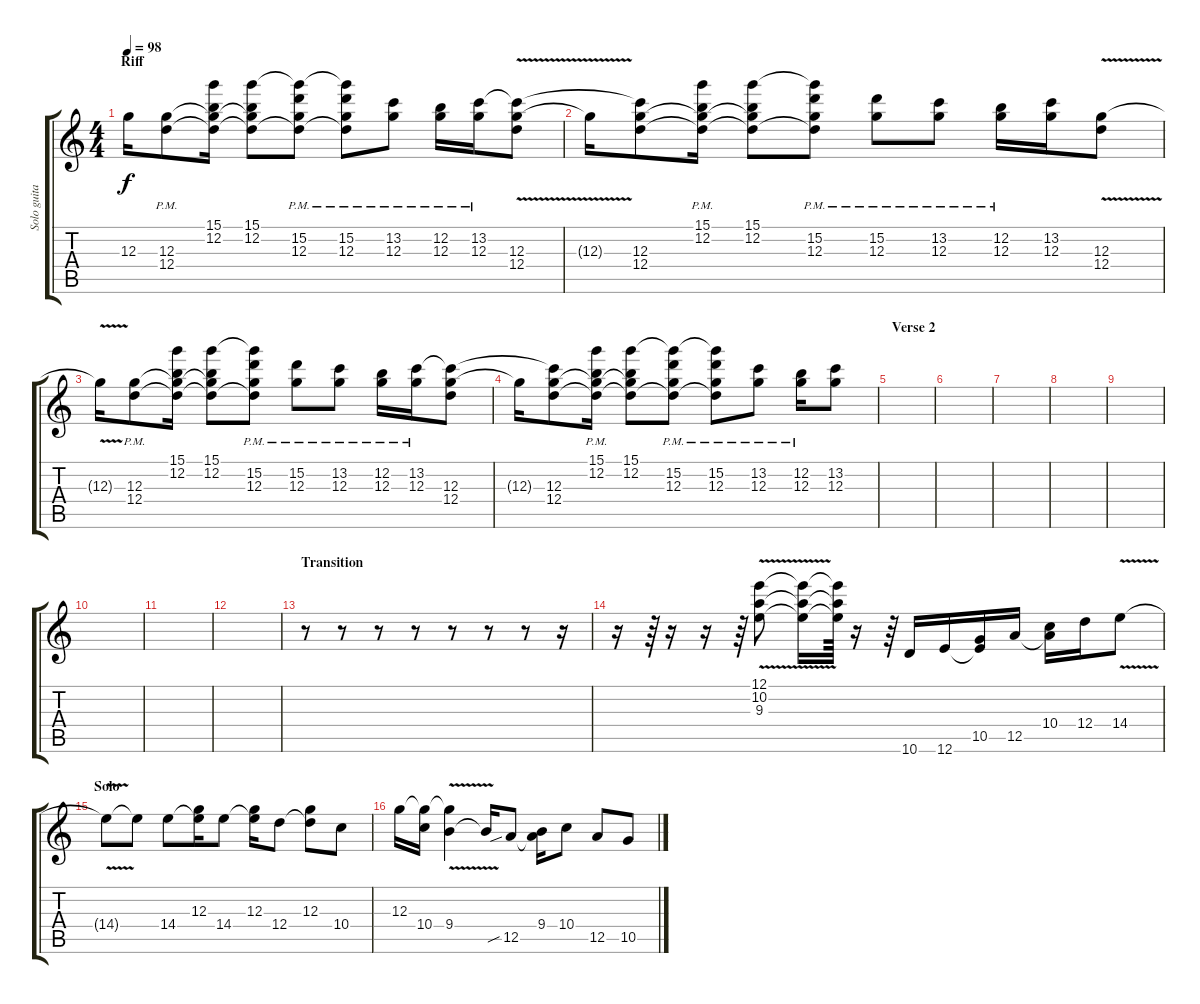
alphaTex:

\track ("Solo guitar" "Solo guita") {instrument electricguitarjazz}
\staff {score tabs}
\tuning (E4 B3 G3 D3 A2 E2) {hide}
\ts (4 4)
\section ("" "Riff")
\tempo 98
\clef g2
\ks c
12.3{t}.16{dy f} (12.3{pm} 12.4).8 (15.1 12.2 12.3{t} 12.4{t}).16 (15.1 12.2 12.3{t} 12.4{t}).8 (15.1{t} 15.2{pm} 12.3 12.4{t}).8 (15.1{t} 15.2{pm} 12.3 12.4{t}).8 (13.2{pm} 12.3).8 (12.2{pm} 12.3).16 (13.2{pm} 12.3).16 (13.2{t} 12.3{v} 12.4).8 |
12.3{t}.16 (13.2{t} 12.3 12.4).8 (15.1{pm} 12.2 12.3{t} 12.4{t}).16 (15.1 12.2 12.3{t} 12.4{t}).8 (15.1{t} 15.2{pm} 12.3 12.4{t}).8 (15.2{pm} 12.3).8 (13.2{pm} 12.3).8 (12.2{pm} 12.3).16 (13.2 12.3).16 (12.3{v} 12.4).8 |
12.3{t}.16 (12.3{pm} 12.4).8 (15.1 12.2 12.3{t} 12.4{t}).16 (15.1 12.2 12.3{t} 12.4{t}).8 (15.1{t} 15.2{pm} 12.3 12.4{t}).8 (15.2{pm} 12.3).8 (13.2{pm} 12.3).8 (12.2{pm} 12.3).16 (13.2{pm} 12.3).16 (13.2{t} 12.3 12.4).8 |
12.3{t}.16 (13.2{t} 12.3 12.4).8 (15.1{pm} 12.2 12.3{t} 12.4{t}).16 (15.1 12.2 12.3{t} 12.4{t}).8 (15.1{t} 15.2{pm} 12.3 12.4{t}).8 (15.1{t} 15.2{pm} 12.3 12.4{t}).8 (13.2{pm} 12.3).8 (12.2{pm} 12.3).16 (13.2 12.3).8 |
\section ("" "Verse 2")
|
|
|
|
|
|
|
|
\section ("" "Transition")
r.8 r.8 r.8 r.8 r.8 r.8 r.8 r.16 |
r.16 r.64 r.16 r.16 r.64 (12.1 10.2 9.3{v}).8 (12.1{t} 10.2{t} 9.3{t}).16 (12.1{t} 10.2{t} 9.3{t}).64 r.16 r.64 10.6.16 12.6.16 (10.5 12.6{t}).16 12.5.16 (10.4 12.5{t}).16 12.4.16 14.4{v}.8 |
\section ("" "Solo")
14.4{t}.8 14.4{t}.8 14.4.8 (12.3 14.4{t}).16 14.4.8 (12.3 14.4{t}).16 12.4.8 (12.3 12.4{t}).8 10.4.8 |
12.3.16 (12.3{t} 10.4).16 (12.3{t} 9.4{v}).4 9.4{t}.16 12.5{sib}.8 (9.4 12.5{t}).16 10.4.8 12.5.8 10.5.8
